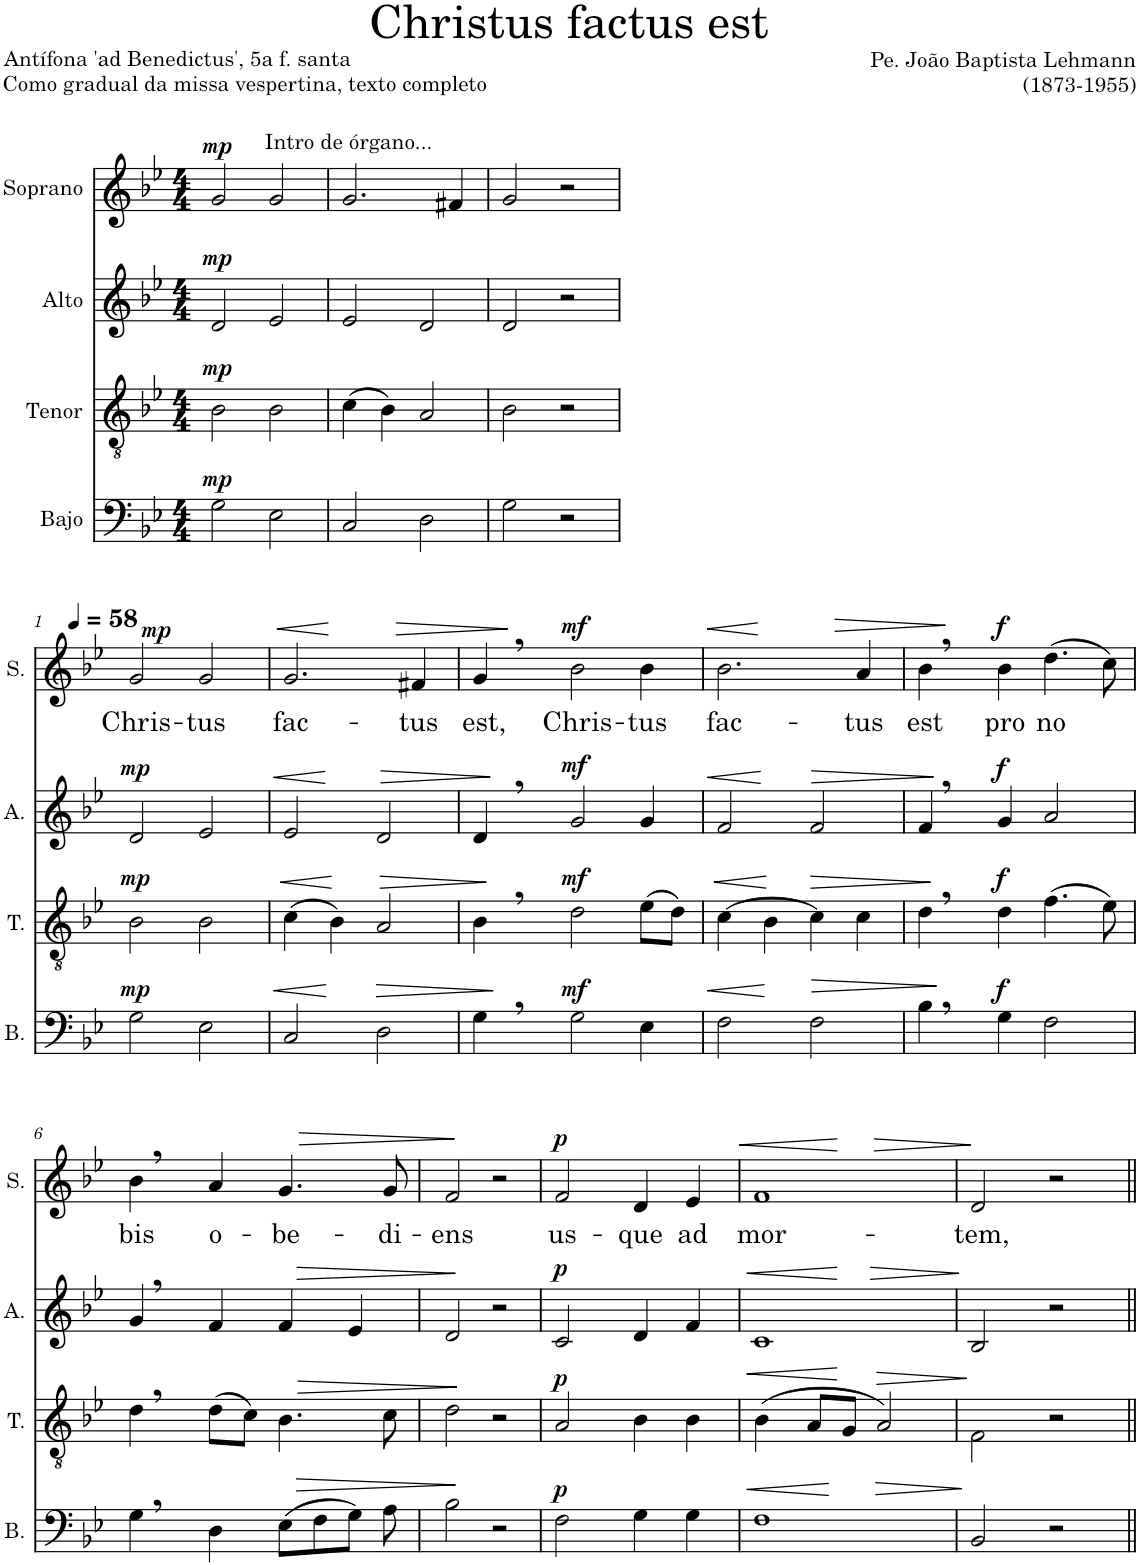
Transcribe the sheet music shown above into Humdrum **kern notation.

**kern	**dynam	**kern	**dynam	**kern	**dynam	**kern	**text	**dynam
*part4	*part4	*part3	*part3	*part2	*part2	*part1	*part1	*part1
*staff4	*staff4	*staff3	*staff3	*staff2	*staff2	*staff1	*staff1	*staff1
*I"Bajo	*	*I"Tenor	*	*I"Alto	*	*I"Soprano	*	*
*I'B.	*	*I'T.	*	*I'A.	*	*I'S.	*	*
*clefF4	*	*clefGv2	*	*clefG2	*	*clefG2	*	*
*k[b-e-]	*	*k[b-e-]	*	*k[b-e-]	*	*k[b-e-]	*	*
*M4/4	*	*M4/4	*	*M4/4	*	*M4/4	*	*
=	=	=	=	=	=	=	=	=
!	!	!	!	!	!	!LO:TX:a:t=Intro de órgano...	!	!
!	!LO:DY:a	!	!LO:DY:a	!	!LO:DY:a	!	!	!LO:DY:a
2G\	mp	2B-\	mp	2d/	mp	2g/	.	mp
2E-\	.	2B-\	.	2e-/	.	2g/	.	.
=	=	=	=	=	=	=	=	=
2C/	.	(>4c\	.	2e-/	.	2.g/	.	.
.	.	4B-\)	.	.	.	.	.	.
2D\	.	2A/	.	2d/	.	.	.	.
.	.	.	.	.	.	4f#X/	.	.
=	=	=	=	=	=	=	=	=
2G\	.	2B-\	.	2d/	.	2g/	.	.
2r	.	2r	.	2r	.	2r	.	.
!!LO:LB:g=z
=1	=1	=1	=1	=1	=1	=1	=1	=1
*	*	*	*	*	*	*MM58	*	*
!	!LO:DY:a	!	!LO:DY:a	!	!LO:DY:a	!	!LO:LY:b	!LO:DY:a
2G\	mp	2B-\	mp	2d/	mp	2g/	Chris-	mp
!	!	!	!	!	!	!	!LO:LY:b	!
2E-\	.	2B-\	.	2e-/	.	2g/	-tus	.
=2	=2	=2	=2	=2	=2	=2	=2	=2
!	!LO:HP:b	!	!LO:HP:b	!	!LO:HP:b	!	!LO:LY:b	!LO:HP:b
2C/	<	(>4c\	<	2e-/	<	2.g/	fac-	<
.	.	4B-\)	.	.	.	.	.	.
!	!LO:HP:b	!	!LO:HP:b	!	!LO:HP:b	!	!	!
2D\	>	2A/	>	2d/	>	.	.	.
!	!	!	!	!	!	!	!LO:LY:b	!LO:HP:n=1:b
.	.	.	.	.	.	4f#X/	-tus	[ >
=3	=3	=3	=3	=3	=3	=3	=3	=3
!	!	!	!	!	!	!	!LO:LY:b	!
4G,\	.	4B-,\	.	4d,/	.	4g,/	est,	.
!	!LO:DY:n=1:a	!	!LO:DY:n=1:a	!	!LO:DY:n=1:a	!	!LO:LY:b	!LO:DY:n=1:a
2G\	[ mf	2d\	[ mf	2g/	[ mf	2b-\	Chris-	] mf
!	!	!	!	!	!	!	!LO:LY:b	!
4E-\	.	(>8e-\L	.	4g/	.	4b-\	-tus	.
.	.	8d\J)	.	.	.	.	.	.
=4	=4	=4	=4	=4	=4	=4	=4	=4
!	!LO:HP:b	!	!LO:HP:b	!	!LO:HP:b	!	!LO:LY:b	!LO:HP:b
2F\	<	[>4c\	<	2f/	<	2.b-\	fac-	<
.	.	4B-\	]	.	.	.	.	.
!	!LO:HP:n=1:b	!	!LO:HP:b	!	!LO:HP:n=1:b	!	!	!
2F\	] >	4c\]	>	2f/	] >	.	.	.
!	!	!	!	!	!	!	!LO:LY:b	!LO:HP:n=1:b
.	.	4c\	.	.	.	4a/	-tus	[ >
=5	=5	=5	=5	=5	=5	=5	=5	=5
!	!	!	!	!	!	!	!LO:LY:b	!
4B-,\	.	4d,\	.	4f,/	.	4b-,\	est	.
!	!LO:DY:n=1:a	!	!LO:DY:n=1:a	!	!LO:DY:n=1:a	!	!LO:LY:b	!LO:DY:n=1:a
4G\	[ f	4d\	[ f	4g/	[ f	4b-\	pro	] f
!	!	!	!	!	!	!	!LO:LY:b	!
2F\	.	(>4.f\	.	2a/	.	(>4.dd\	no	.
.	.	8e-\)	.	.	.	8cc\)	.	.
!!LO:LB:g=z
=6	=6	=6	=6	=6	=6	=6	=6	=6
!	!	!	!	!	!	!	!LO:LY:b	!
4G,\	.	4d,\	.	4g,/	.	4b-,\	-bis	.
!	!	!	!	!	!	!	!LO:LY:b	!
4D\	.	(>8d\L	.	4f/	.	4a/	o-	.
.	.	8c\J)	.	.	.	.	.	.
!	!	!	!	!	!	!	!LO:LY:b	!
(8E-\L	.	4.B-\	.	4f/	.	4.g/	-be-	.
!	!LO:HP:b	!	!	!	!	!	!	!
8F\	>	.	.	.	.	.	.	.
!	!	!	!	!	!LO:HP:b	!	!	!
8G\J)	.	.	.	4e-/	>	.	.	.
!	!	!	!LO:HP:b	!	!	!	!LO:LY:b	!LO:HP:b
8A\	.	8c\	>	.	.	8g/	-di-	>
=7	=7	=7	=7	=7	=7	=7	=7	=7
!	!	!	!	!	!	!	!LO:LY:b	!
2B-\	.	2d\	.	2d/	.	2f/	-ens	.
2r	]	2r	]	2r	]	2r	.	]
=8	=8	=8	=8	=8	=8	=8	=8	=8
!	!LO:DY:a	!	!LO:DY:a	!	!LO:DY:a	!	!LO:LY:b	!LO:DY:a
2F\	p	2A/	p	2c/	p	2f/	us-	p
!	!	!	!	!	!	!	!LO:LY:b	!
4G\	.	4B-\	.	4d/	.	4d/	-que	.
!	!	!	!	!	!	!	!LO:LY:b	!
4G\	.	4B-\	.	4f/	.	4e-/	ad	.
=9	=9	=9	=9	=9	=9	=9	=9	=9
!	!LO:HP:b	!	!LO:HP:b	!	!LO:HP:b	!	!LO:LY:b	!LO:HP:b
1F	<	(>4B-\	<	1c	<	1f	mor-	<
.	.	8A/L	.	.	.	.	.	.
.	.	8G/J	]	.	.	.	.	.
.	.	2A/)	.	.	.	.	.	.
.	]	.	.	.	]	.	.	[
=10	=10	=10	=10	=10	=10	=10	=10	=10
!	!	!	!	!	!	!	!LO:LY:b	!LO:HP:b
2BB-/	.	2F\	.	2B-/	.	2d/	-tem,	>
2r	[	2r	[	2r	[	2r	.	]
=||	=||	=||	=||	=||	=||	=||	=||	=||
*-	*-	*-	*-	*-	*-	*-	*-	*-
